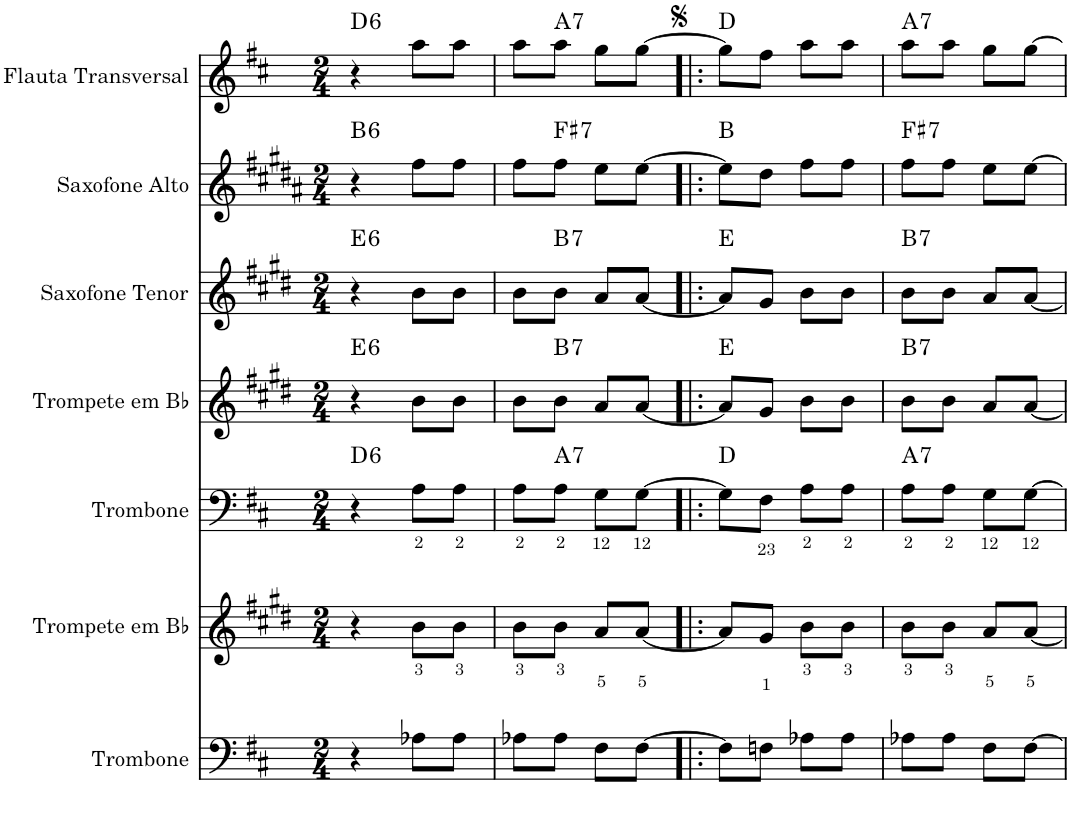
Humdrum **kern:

**kern	**kern	**kern	**harte	**kern	**harte	**kern	**harte	**kern	**harte	**kern	**harte
*part7	*part6	*part5	*part5	*part4	*part4	*part3	*part3	*part2	*part2	*part1	*part1
*staff7	*staff6	*staff5	*	*staff4	*	*staff3	*	*staff2	*	*staff1	*
*I"Trombone	*I"Trompete em Bb	*I"Trombone	*	*I"Trompete em Bb	*	*I"Saxofone Tenor	*	*I"Saxofone Alto	*	*I"Flauta Transversal	*
*I'Tbn.	*I'Tpt. em Bb	*I'Tbn.	*	*I'Tpt. em Bb	*	*I'Sax. Tn.	*	*	*	*I'Fl.	*
*clefF4	*clefG2	*clefF4	*	*clefG2	*	*clefG2	*	*clefG2	*	*clefG2	*
*	*Trd1c2	*	*	*Trd1c2	*	*Trd8c14	*	*Trd5c9	*	*	*
*k[f#c#]	*k[f#c#g#d#]	*k[f#c#]	*	*k[f#c#g#d#]	*	*k[f#c#g#d#]	*	*k[f#c#g#d#a#]	*	*k[f#c#]	*
*D:	*E:	*D:	*	*E:	*	*E:	*	*B:	*	*D:	*
*M2/4	*M2/4	*M2/4	*	*M2/4	*	*M2/4	*	*M2/4	*	*M2/4	*
=1	=1	=1	=1	=1	=1	=1	=1	=1	=1	=1	=1
!	!	!	!LO:H:kt=6	!	!LO:H:kt=6	!	!LO:H:kt=6	!	!LO:H:kt=6	!	!LO:H:kt=6
4r	4r	4r	D:maj6	4r	E:maj6	4r	E:maj6	4r	B:maj6	4r	D:maj6
8A-X\L	8b\L	8A\L	.	8b\L	.	8b\L	.	8ff#\L	.	8aa\L	.
8A-\J	8b\J	8A\J	.	8b\J	.	8b\J	.	8ff#\J	.	8aa\J	.
=2	=2	=2	=2	=2	=2	=2	=2	=2	=2	=2	=2
8A-X\L	8b\L	8A\L	.	8b\L	.	8b\L	.	8ff#\L	.	8aa\L	.
!	!	!	!LO:H:kt=7	!	!LO:H:kt=7	!	!LO:H:kt=7	!	!LO:H:kt=7	!	!LO:H:kt=7
8A-\J	8b\J	8A\J	A:7	8b\J	B:7	8b\J	B:7	8ff#\J	F#:7	8aa\J	A:7
8F#\L	8a/L	8G\L	.	8a/L	.	8a/L	.	8ee\L	.	8gg\L	.
[8F#\J	[8a/J	[8G\J	.	[8a/J	.	[8a/J	.	[8ee\J	.	[8gg\J	.
=3!|:	=3!|:	=3!|:	=3!|:	=3!|:	=3!|:	=3!|:	=3!|:	=3!|:	=3!|:	=3!|:	=3!|:
8F#\L]	8a/L]	8G\L]	D:maj	8a/L]	E:maj	8a/L]	E:maj	8ee\L]	B:maj	8gg\L]	D:maj
8Fn\J	8g#/J	8F#\J	.	8g#/J	.	8g#/J	.	8dd#\J	.	8ff#\J	.
8A-X\L	8b\L	8A\L	.	8b\L	.	8b\L	.	8ff#\L	.	8aa\L	.
8A-\J	8b\J	8A\J	.	8b\J	.	8b\J	.	8ff#\J	.	8aa\J	.
=4	=4	=4	=4	=4	=4	=4	=4	=4	=4	=4	=4
!	!	!	!LO:H:kt=7	!	!LO:H:kt=7	!	!LO:H:kt=7	!	!LO:H:kt=7	!	!LO:H:kt=7
8A-X\L	8b\L	8A\L	A:7	8b\L	B:7	8b\L	B:7	8ff#\L	F#:7	8aa\L	A:7
8A-\J	8b\J	8A\J	.	8b\J	.	8b\J	.	8ff#\J	.	8aa\J	.
8F#\L	8a/L	8G\L	.	8a/L	.	8a/L	.	8ee\L	.	8gg\L	.
[8F#\J	[8a/J	[8G\J	.	[8a/J	.	[8a/J	.	[8ee\J	.	[8gg\J	.
=	=	=	=	=	=	=	=	=	=	=	=
*-	*-	*-	*-	*-	*-	*-	*-	*-	*-	*-	*-
